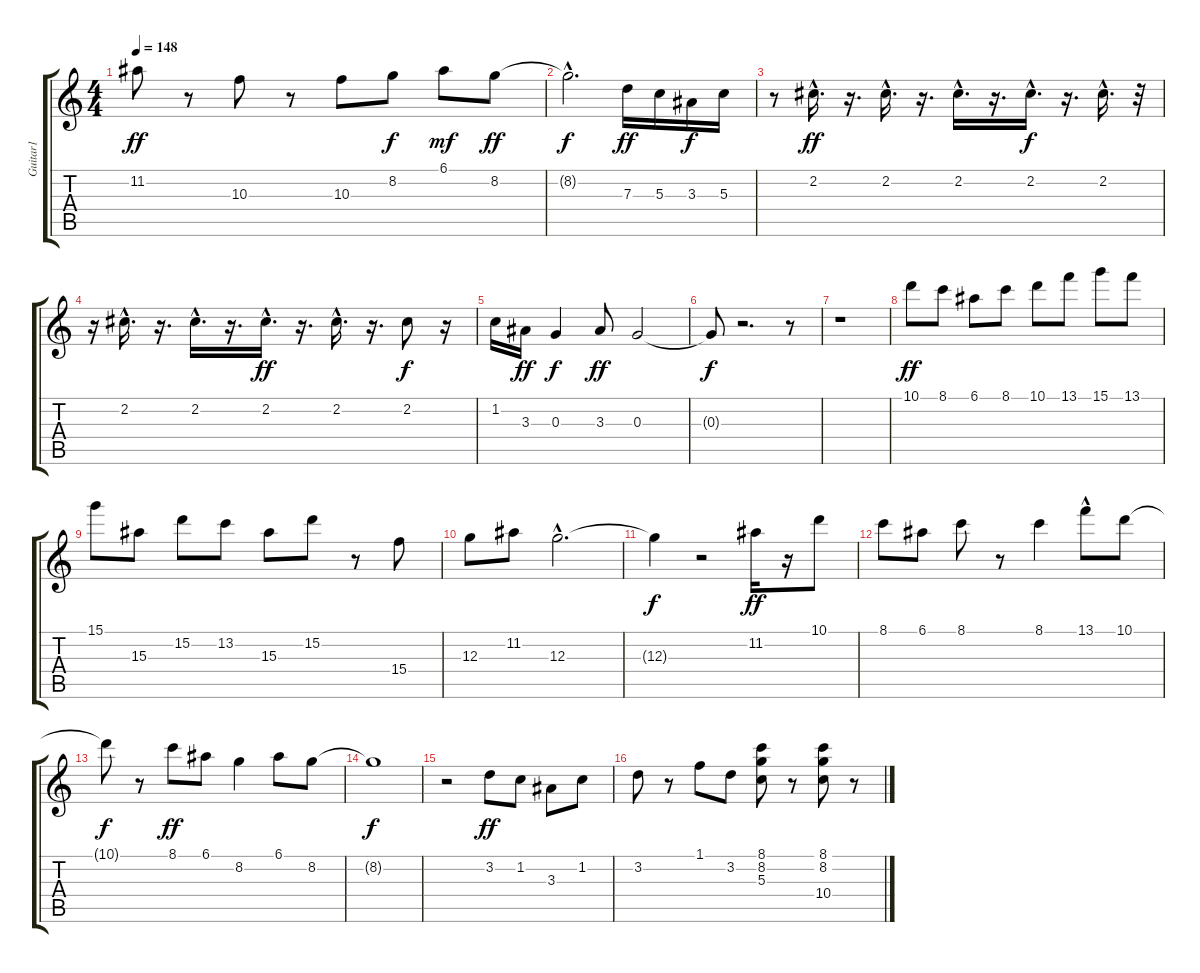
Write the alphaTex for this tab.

\track ("Guitar1" "Guitar1") {instrument acousticguitarsteel}
\staff {score tabs}
\tuning (E4 B3 G3 D3 A2 E2) {hide}
\ts (4 4)
\tempo 148
\clef g2
\ks c
11.2.8{dy ff} r.8 10.3.8 r.8 10.3.8 8.2.8{dy f} 6.1.8{dy mf} 8.2.8{dy ff} |
8.2{hac t}.2{d dy f} 7.3.16{dy ff} 5.3.16 3.3.16{dy f} 5.3.16 |
r.8 2.2{hac}.16{d dy ff} r.16{d} 2.2{hac}.16{d} r.16{d} 2.2{hac}.16{d} r.16{d} 2.2{hac}.16{d dy f} r.16{d} 2.2{hac}.16{d} r.32 |
r.16 2.2{hac}.16{d} r.16{d} 2.2{hac}.16{d} r.16{d} 2.2{hac}.16{d dy ff} r.16{d} 2.2{hac}.16{d} r.16{d} 2.2.8{dy f} r.16 |
1.2.16 3.3.16{dy ff} 0.3.4{dy f} 3.3.8{dy ff} 0.3.2 |
0.3{t}.8{dy f} r.2{d} r.8 |
r.1 |
10.1.8{dy ff} 8.1.8 6.1.8 8.1.8 10.1.8 13.1.8 15.1.8 13.1.8 |
15.1.8 15.3.8 15.2.8 13.2.8 15.3.8 15.2.8 r.8 15.4.8 |
12.3.8 11.2.8 12.3{hac}.2{d} |
12.3{t}.4{dy f} r.2 11.2.16{dy ff} r.16 10.1.8 |
8.1.8 6.1.8 8.1.8 r.8 8.1.4 13.1{hac}.8 10.1.8 |
10.1{t}.8{dy f} r.8 8.1.8{dy ff} 6.1.8 8.2.4 6.1.8 8.2.8 |
8.2{t}.1{dy f} |
r.2 3.2.8{dy ff} 1.2.8 3.3.8 1.2.8 |
3.2.8 r.8 1.1.8 3.2.8 (8.1 8.2 5.3).8 r.8 (8.1 8.2 10.4).8 r.8
